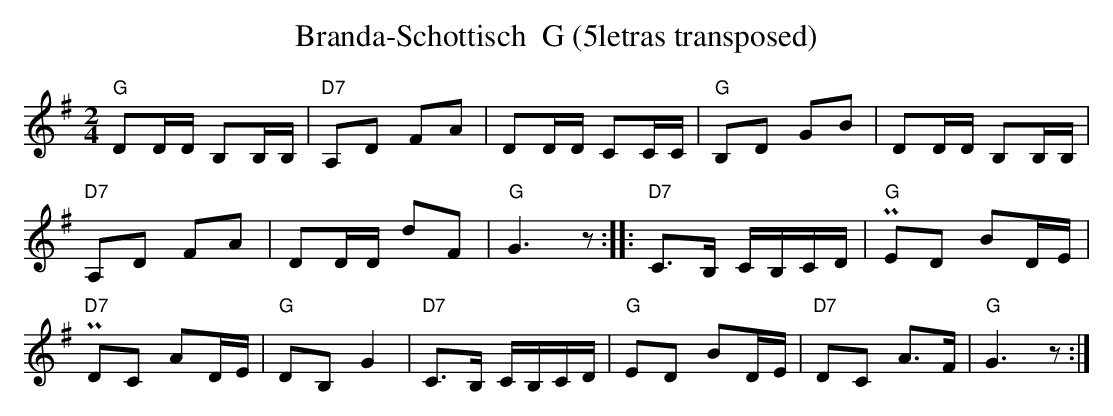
X:1
T:Branda-Schottisch  G (5letras transposed)
M:2/4
L:1/16
K:G transpose=3 %%MIDI gchordon
"G"D2DD B,2B,B, | "D7"A,2D2 F2A2 | D2DD C2CC | "G"B,2D2 G2B2 | D2DD B,2B,B, |
"D7"A,2D2 F2A2 | D2DD d2F2 | "G"G6z2 :: "D7"C3B, CB,CD | "G"PE2D2 B2DE |
"D7"PD2C2 A2DE | "G"D2B,2G4 | "D7"C3B, CB,CD | "G"E2D2 B2DE | "D7"D2C2 A3F | "G"G6z2 :|
